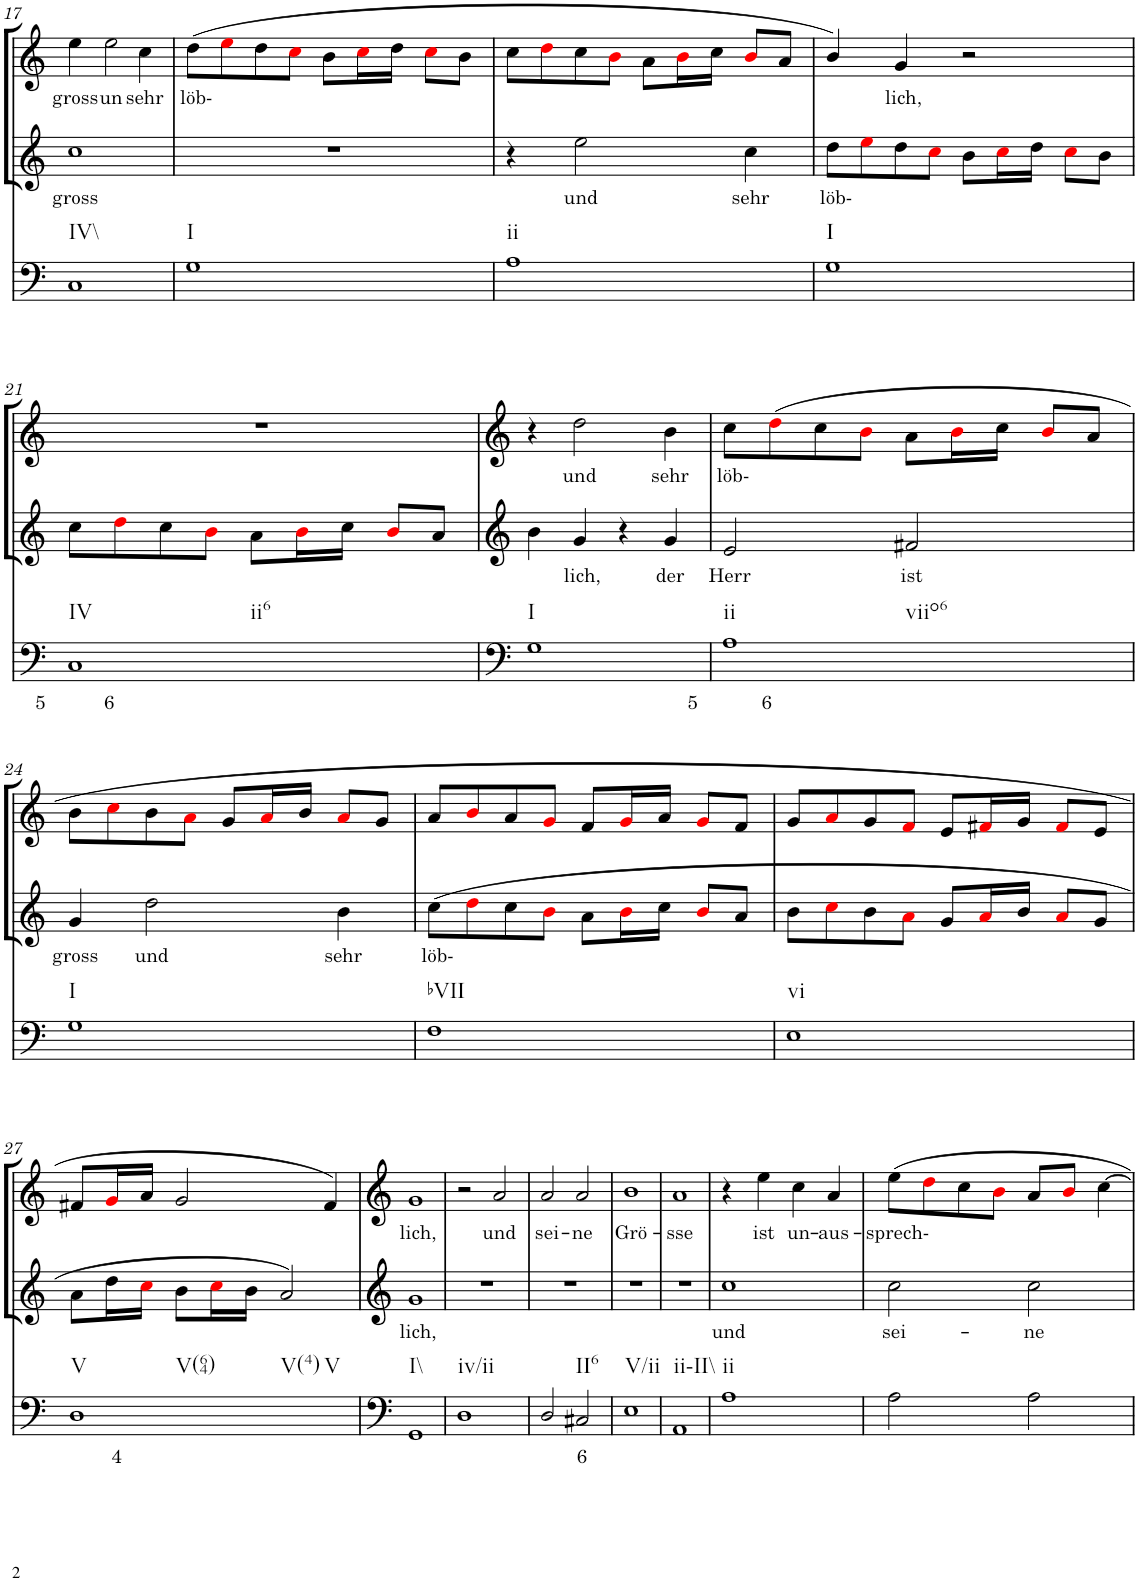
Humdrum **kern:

**kern	**text	**kern	**text	**kern	**text
*part3	*part3	*part2	*part2	*part1	*part1
*staff3	*staff3	*staff2	*staff2	*staff1	*staff1
*I"Continuo	*	*I"Soprano II	*	*I"Soprano I	*
!!LO:PB:g=z
*clefF4	*	*clefG2	*	*clefG2	*
*k[]	*	*k[]	*	*k[]	*
*M4/4	*	*M4/4	*	*M4/4	*
=17	=17	=17	=17	=17	=17
!LO:TX:b:t=IV\\	!	!	!	!	!
!	!	!	!LO:LY:b	!	!LO:LY:b
1C	.	1cc	gross	4ee\	gross
!	!	!	!	!	!LO:LY:b
.	.	.	.	2ee\	un
!	!	!	!	!	!LO:LY:b
.	.	.	.	4cc\	sehr
=18	=18	=18	=18	=18	=18
!LO:TX:b:t=I	!	!	!	!	!
!	!	!	!	!	!LO:LY:b
1G	.	1r	.	(8dd\L	löb-
.	.	.	.	8eei\	.
.	.	.	.	8dd\	.
.	.	.	.	8cci\J	.
.	.	.	.	8b\L	.
.	.	.	.	16cci\L	.
.	.	.	.	16dd\JJ	.
.	.	.	.	8cci\L	.
.	.	.	.	8b\J	.
=19	=19	=19	=19	=19	=19
!LO:TX:b:t=ii	!	!	!	!	!
1A	.	4r	.	8cc\L	.
.	.	.	.	8ddi\	.
!	!	!	!LO:LY:b	!	!
.	.	2ee\	und	8cc\	.
.	.	.	.	8bi\J	.
.	.	.	.	8a\L	.
.	.	.	.	16bi\L	.
.	.	.	.	16cc\JJ	.
!	!	!	!LO:LY:b	!	!
.	.	4cc\	sehr	8bi/L	.
.	.	.	.	8a/J	.
=20	=20	=20	=20	=20	=20
!LO:TX:b:t=I	!	!	!	!	!
!	!	!	!LO:LY:b	!	!
1G	.	8dd\L	löb-	4b/)	.
.	.	8eei\	.	.	.
!	!	!	!	!	!LO:LY:b
.	.	8dd\	.	4g/	lich,
.	.	8cci\J	.	.	.
.	.	8b\L	.	2r	.
.	.	16cci\L	.	.	.
.	.	16dd\JJ	.	.	.
.	.	8cci\L	.	.	.
.	.	8b\J	.	.	.
!!LO:LB:g=z
=21	=21	=21	=21	=21	=21
!LO:TX:b:t=IV	!	!	!	!	!
!LO:TX:b:t=ii6	!	!	!	!	!
!	!LO:LY:b	!	!	!	!
1C	5 6	8cc\L	.	1r	.
.	.	8ddi\	.	.	.
.	.	8cc\	.	.	.
.	.	8bi\J	.	.	.
.	.	8a\L	.	.	.
.	.	16bi\L	.	.	.
.	.	16cc\JJ	.	.	.
.	.	8bi/L	.	.	.
.	.	8a/J	.	.	.
=22	=22	=22	=22	=22	=22
!LO:TX:b:t=I	!	!	!	!	!
1G	.	4b\	.	4r	.
!	!	!	!LO:LY:b	!	!LO:LY:b
.	.	4g/	lich,	2dd\	und
.	.	4r	.	.	.
!	!	!	!LO:LY:b	!	!LO:LY:b
.	.	4g/	der	4b\	sehr
=23	=23	=23	=23	=23	=23
!LO:TX:b:t=ii	!	!	!	!	!
!LO:TX:b:t=viio6	!	!	!	!	!
!	!LO:LY:b	!	!LO:LY:b	!	!LO:LY:b
1A	5 6	2e/	Herr	8cc\L	löb-
.	.	.	.	(8ddi\	.
.	.	.	.	8cc\	.
.	.	.	.	8bi\J	.
!	!	!	!LO:LY:b	!	!
.	.	2f#X/	ist	8a\L	.
.	.	.	.	16bi\L	.
.	.	.	.	16cc\JJ	.
.	.	.	.	8bi/L	.
.	.	.	.	8a/J	.
!!LO:LB:g=z
=24	=24	=24	=24	=24	=24
!LO:TX:b:t=I	!	!	!	!	!
!	!	!	!LO:LY:b	!	!
1G	.	4g/	gross	8b\L	.
.	.	.	.	8cci\	.
!	!	!	!LO:LY:b	!	!
.	.	2dd\	und	8b\	.
.	.	.	.	8ai\J	.
.	.	.	.	8g/L	.
.	.	.	.	16ai/L	.
.	.	.	.	16b/JJ	.
!	!	!	!LO:LY:b	!	!
.	.	4b\	sehr	8ai/L	.
.	.	.	.	8g/J	.
=25	=25	=25	=25	=25	=25
!LO:TX:b:t=bVII	!	!	!	!	!
!	!	!	!LO:LY:b	!	!
1F	.	(8cc\L	löb-	8a/L	.
.	.	8ddi\	.	8bi/	.
.	.	8cc\	.	8a/	.
.	.	8bi\J	.	8gi/J	.
.	.	8a\L	.	8f/L	.
.	.	16bi\L	.	16gi/L	.
.	.	16cc\JJ	.	16a/JJ	.
.	.	8bi/L	.	8gi/L	.
.	.	8a/J	.	8f/J	.
=26	=26	=26	=26	=26	=26
!LO:TX:b:t=vi	!	!	!	!	!
1E	.	8b\L	.	8g/L	.
.	.	8cci\	.	8ai/	.
.	.	8b\	.	8g/	.
.	.	8ai\J	.	8fi/J	.
.	.	8g/L	.	8e/L	.
.	.	16ai/L	.	16f#Xi/L	.
.	.	16b/JJ	.	16g/JJ	.
.	.	8ai/L	.	8f#i/L	.
.	.	8g/J	.	8e/J	.
!!LO:LB:g=z
=27	=27	=27	=27	=27	=27
!LO:TX:b:t=V	!	!	!	!	!
!LO:TX:b:t=V(64)	!	!	!	!	!
!LO:TX:b:t=V(4)	!	!	!	!	!
!LO:TX:b:t=V	!	!	!	!	!
!	!LO:LY:b	!	!	!	!
1D	4	8a\L	.	8f#X/L	.
.	.	16dd\L	.	16gi/L	.
.	.	16cci\JJ	.	16a/JJ	.
.	.	8b\L	.	2g/	.
.	.	16cci\L	.	.	.
.	.	16b\JJ	.	.	.
.	.	2a/)	.	.	.
.	.	.	.	4f#/)	.
=28	=28	=28	=28	=28	=28
!LO:TX:b:t=I\\	!	!	!	!	!
!	!	!	!LO:LY:b	!	!LO:LY:b
1GG	.	1g	lich,	1g	lich,
=29	=29	=29	=29	=29	=29
!LO:TX:b:t=iv/ii	!	!	!	!	!
1D	.	1r	.	2r	.
!	!	!	!	!	!LO:LY:b
.	.	.	.	2a/	und
=30	=30	=30	=30	=30	=30
!	!	!	!	!	!LO:LY:b
2D/	.	1r	.	2a/	sei-
!LO:TX:b:t=II6	!	!	!	!	!
!	!LO:LY:b	!	!	!	!LO:LY:b
2C#X/	6	.	.	2a/	ne
=31	=31	=31	=31	=31	=31
!LO:TX:b:t=V/ii	!	!	!	!	!
!	!	!	!	!	!LO:LY:b
1E	.	1r	.	1b	Grö-
=32	=32	=32	=32	=32	=32
!LO:TX:b:t=ii\\-II\\	!	!	!	!	!
!	!	!	!	!	!LO:LY:b
1AA	.	1r	.	1a	sse
=33	=33	=33	=33	=33	=33
!LO:TX:b:t=ii	!	!	!	!	!
!	!	!	!LO:LY:b	!	!
1A	.	1cc	und	4r	.
!	!	!	!	!	!LO:LY:b
.	.	.	.	4ee\	ist
!	!	!	!	!	!LO:LY:b
.	.	.	.	4cc\	un-
!	!	!	!	!	!LO:LY:b
.	.	.	.	4a/	aus-
=34	=34	=34	=34	=34	=34
!	!	!	!LO:LY:b	!	!LO:LY:b
2A\	.	2cc\	sei-	8ee\L	sprech-
.	.	.	.	8ddi\	.
.	.	.	.	8cc\	.
.	.	.	.	8bi\J	.
!	!	!	!LO:LY:b	!	!
2A\	.	2cc\	ne	8a/L	.
.	.	.	.	8bi/J	.
.	.	.	.	[4cc\	.
=	=	=	=	=	=
*-	*-	*-	*-	*-	*-
